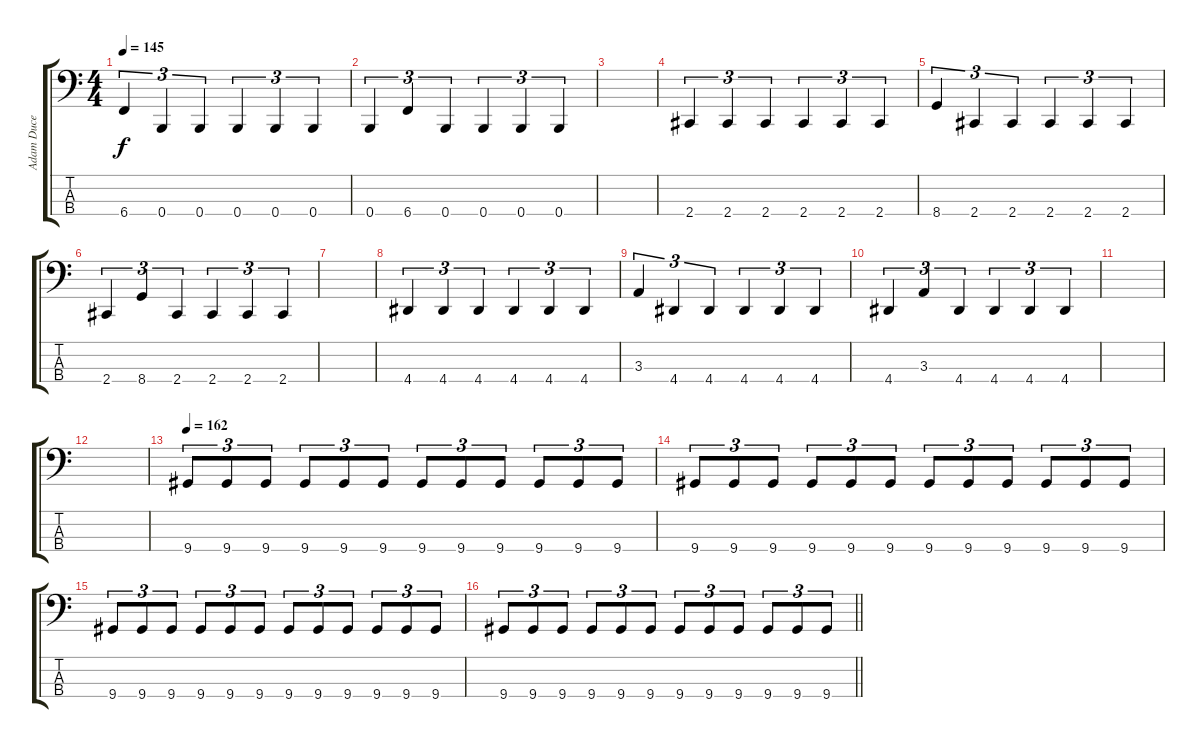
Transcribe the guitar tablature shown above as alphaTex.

\track ("Adam Duce" "Adam Duce") {instrument electricbasspick}
\staff {score tabs}
\tuning (E2 B1 Gb1 B0) {hide}
\ts (4 4)
\tempo 145
\clef f4
\ks c
6.4.4{tu (3 2) dy f} 0.4.4{tu (3 2)} 0.4.4{tu (3 2)} 0.4.4{tu (3 2)} 0.4.4{tu (3 2)} 0.4.4{tu (3 2)} |
0.4.4{tu (3 2)} 6.4.4{tu (3 2)} 0.4.4{tu (3 2)} 0.4.4{tu (3 2)} 0.4.4{tu (3 2)} 0.4.4{tu (3 2)} |
|
2.4.4{tu (3 2)} 2.4.4{tu (3 2)} 2.4.4{tu (3 2)} 2.4.4{tu (3 2)} 2.4.4{tu (3 2)} 2.4.4{tu (3 2)} |
8.4.4{tu (3 2)} 2.4.4{tu (3 2)} 2.4.4{tu (3 2)} 2.4.4{tu (3 2)} 2.4.4{tu (3 2)} 2.4.4{tu (3 2)} |
2.4.4{tu (3 2)} 8.4.4{tu (3 2)} 2.4.4{tu (3 2)} 2.4.4{tu (3 2)} 2.4.4{tu (3 2)} 2.4.4{tu (3 2)} |
|
4.4.4{tu (3 2)} 4.4.4{tu (3 2)} 4.4.4{tu (3 2)} 4.4.4{tu (3 2)} 4.4.4{tu (3 2)} 4.4.4{tu (3 2)} |
3.3.4{tu (3 2)} 4.4.4{tu (3 2)} 4.4.4{tu (3 2)} 4.4.4{tu (3 2)} 4.4.4{tu (3 2)} 4.4.4{tu (3 2)} |
4.4.4{tu (3 2)} 3.3.4{tu (3 2)} 4.4.4{tu (3 2)} 4.4.4{tu (3 2)} 4.4.4{tu (3 2)} 4.4.4{tu (3 2)} |
|
|
\tempo 162
9.4.8{tu (3 2)} 9.4.8{tu (3 2)} 9.4.8{tu (3 2)} 9.4.8{tu (3 2)} 9.4.8{tu (3 2)} 9.4.8{tu (3 2)} 9.4.8{tu (3 2)} 9.4.8{tu (3 2)} 9.4.8{tu (3 2)} 9.4.8{tu (3 2)} 9.4.8{tu (3 2)} 9.4.8{tu (3 2)} |
9.4.8{tu (3 2)} 9.4.8{tu (3 2)} 9.4.8{tu (3 2)} 9.4.8{tu (3 2)} 9.4.8{tu (3 2)} 9.4.8{tu (3 2)} 9.4.8{tu (3 2)} 9.4.8{tu (3 2)} 9.4.8{tu (3 2)} 9.4.8{tu (3 2)} 9.4.8{tu (3 2)} 9.4.8{tu (3 2)} |
9.4.8{tu (3 2)} 9.4.8{tu (3 2)} 9.4.8{tu (3 2)} 9.4.8{tu (3 2)} 9.4.8{tu (3 2)} 9.4.8{tu (3 2)} 9.4.8{tu (3 2)} 9.4.8{tu (3 2)} 9.4.8{tu (3 2)} 9.4.8{tu (3 2)} 9.4.8{tu (3 2)} 9.4.8{tu (3 2)} |
\barLineRight lightlight
9.4.8{tu (3 2)} 9.4.8{tu (3 2)} 9.4.8{tu (3 2)} 9.4.8{tu (3 2)} 9.4.8{tu (3 2)} 9.4.8{tu (3 2)} 9.4.8{tu (3 2)} 9.4.8{tu (3 2)} 9.4.8{tu (3 2)} 9.4.8{tu (3 2)} 9.4.8{tu (3 2)} 9.4.8{tu (3 2)}
